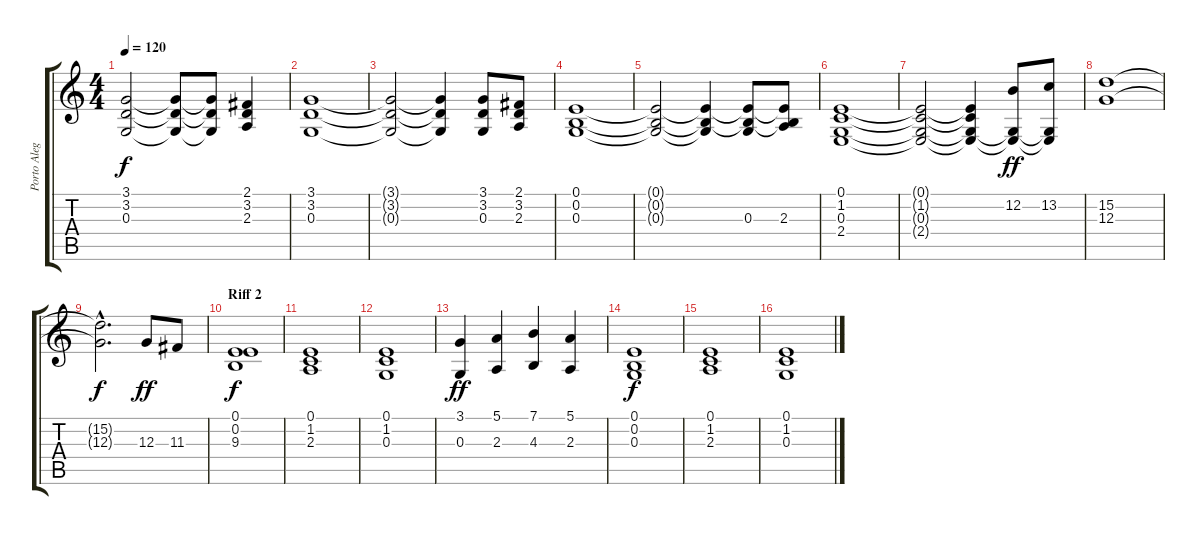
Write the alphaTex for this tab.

\track ("Porto Alegre Symphony Orchestra" "Porto Aleg") {instrument stringensemble1}
\staff {score tabs}
\tuning (E4 B3 G3 D3 A2 E2) {hide}
\ts (4 4)
\tempo 120
\clef g2
\ks c
(3.1{t} 3.2{t} 0.3{t}).2{dy f} (3.1{t} 3.2{t} 0.3{t}).8 (3.1{t} 3.2{t} 0.3{t}).8 (2.1 3.2 2.3).4 |
(3.1 3.2 0.3).1{volume 12} |
(3.1{t} 3.2{t} 0.3{t}).2 (3.1{t} 3.2{t} 0.3{t}).4 (3.1 3.2 0.3).8 (2.1 3.2 2.3).8 |
(0.1 0.2 0.3).1{volume 12} |
(0.1{t} 0.2{t} 0.3{t}).2 (0.1{t} 0.2{t} 0.3{t}).4 (0.1{t} 0.2{t} 0.3).8 (0.1{t} 0.2{t} 2.3).8 |
(0.1 1.2 0.3 2.4).1{volume 12} |
(0.1{t} 1.2{t} 0.3{t} 2.4{t}).2 (0.1{t} 1.2{t} 0.3{t} 2.4{t}).4 (12.2 0.3{t} 2.4{t}).8{dy ff} (13.2 0.3{t} 2.4{t}).8 |
(15.2 12.3).1{volume 13} |
(15.2{hac t} 12.3{hac t}).2{d dy f} 12.3.8{dy ff} 11.3.8 |
\section ("" "Riff 2")
(0.1 0.2 9.3).1{dy f volume 12} |
(0.1 1.2 2.3).1 |
(0.1 1.2 0.3).1 |
(3.1 0.3).4{dy ff volume 15} (5.1 2.3).4 (7.1 4.3).4 (5.1 2.3).4 |
(0.1 0.2 0.3).1{dy f} |
(0.1 1.2 2.3).1 |
(0.1 1.2 0.3).1
